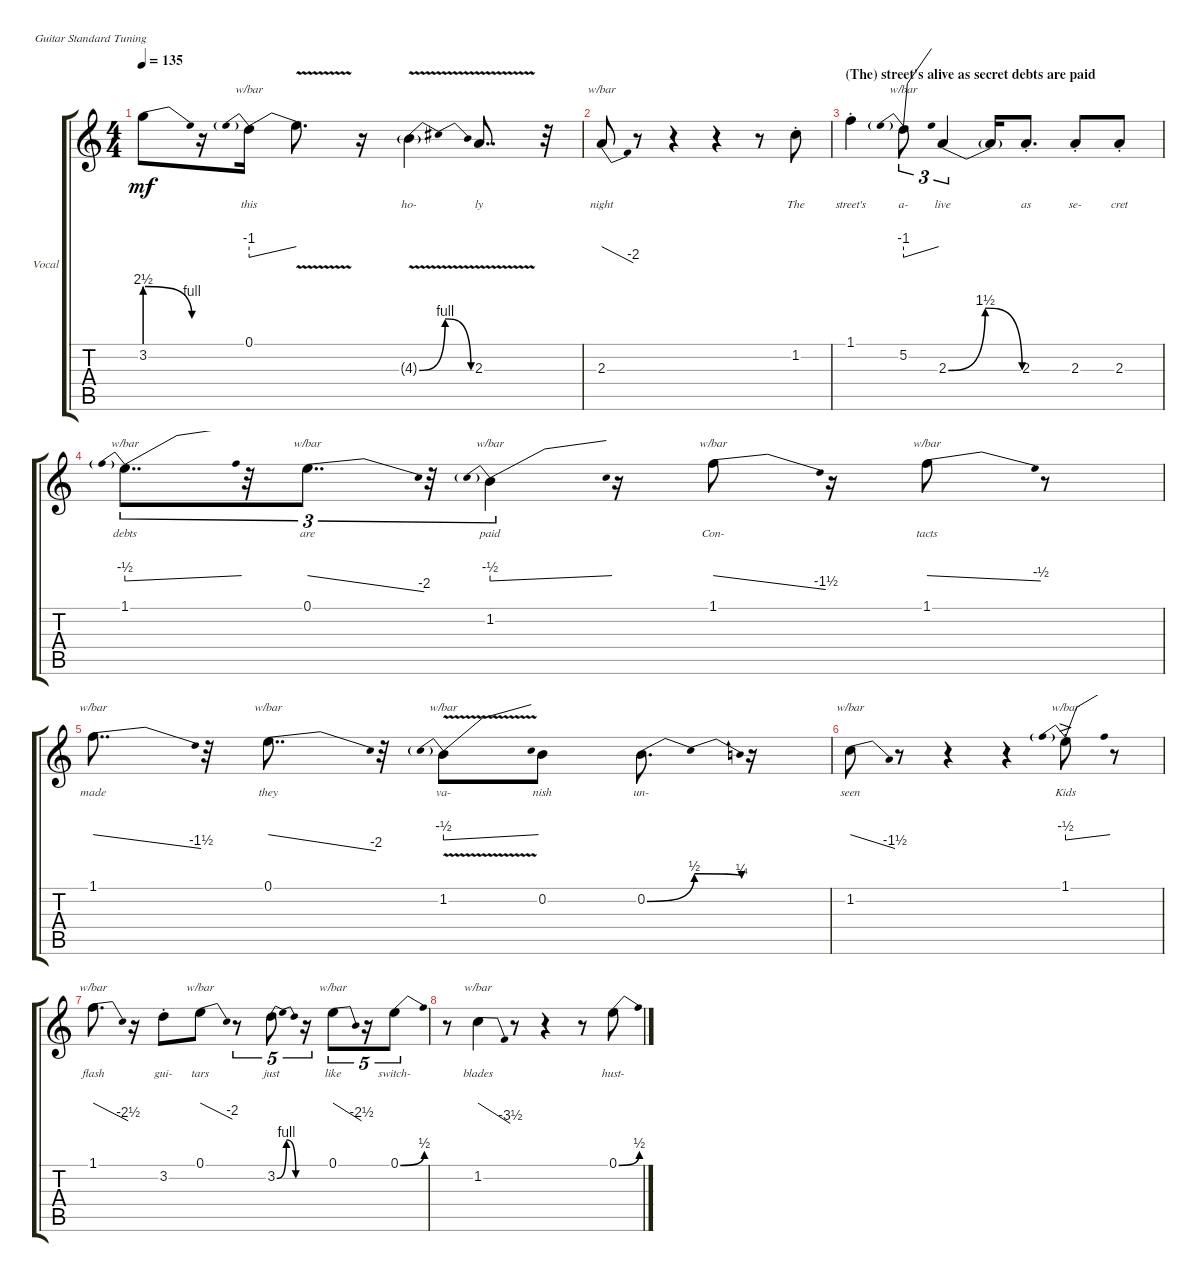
\defaultSystemsLayout 4
\bracketExtendMode groupsimilarinstruments
\firstSystemTrackNameOrientation horizontal
\otherSystemsTrackNameOrientation horizontal
\track ("Vocal" "Vocal") {instrument electricguitarclean}
\staff {score tabs}
\tuning (E4 B3 G3 D3 A2 E2)
\ts (4 4)
\tempo 135
\clef g2
\scale
0.333333
\ks c
3.2{be (release 0.6 10 1.2 4) t}.8{lyrics (0 "") lyrics (1 "") lyrics (2 "") lyrics (3 "") lyrics (4 "") dy mf} r.16 0.1.16{tbe (predivedive default 0 -4 16.2 0) lyrics (0 "this") lyrics (1 "") lyrics (2 "") lyrics (3 "") lyrics (4 "")} 0.1{v t}.8{d lyrics (0 "") lyrics (1 "") lyrics (2 "") lyrics (3 "") lyrics (4 "")} r.16 4.3{be (bendrelease 4.2 0 10.2 4 12 4 19.2 0) v g}.4{lyrics (0 "ho-") lyrics (1 "") lyrics (2 "") lyrics (3 "") lyrics (4 "")} 2.3{v}.8{dd lyrics (0 "ly") lyrics (1 "") lyrics (2 "") lyrics (3 "") lyrics (4 "")} r.32 |
\scale
0.333333 2.3.8{tbe (dive default 44.4 0 59.4 -8) lyrics (0 "night") lyrics (1 "") lyrics (2 "") lyrics (3 "") lyrics (4 "")} r.8 r.4 r.4 r.8 1.2{st}.8{lyrics (0 "The") lyrics (1 "") lyrics (2 "") lyrics (3 "") lyrics (4 "")} |
\section ("" "(The) street's alive as secret debts are paid")
\scale
0.333333 1.1{st}.4{lyrics (0 "street's") lyrics (1 "") lyrics (2 "") lyrics (3 "") lyrics (4 "")} 5.2.8{tu (3 2) tbe (predivedive default 0 -4 12 0) lyrics (0 "a-") lyrics (1 "") lyrics (2 "") lyrics (3 "") lyrics (4 "")} 2.3{be (bendrelease 0 0 3.5999999999999996 6 24 6 32.4 0)}.4{tu (3 2) lyrics (0 "live") lyrics (1 "") lyrics (2 "") lyrics (3 "") lyrics (4 "")} 2.3{t}.16{lyrics (0 "") lyrics (1 "") lyrics (2 "") lyrics (3 "") lyrics (4 "")} 2.3{st}.8{d lyrics (0 "as") lyrics (1 "") lyrics (2 "") lyrics (3 "") lyrics (4 "")} 2.3{st}.8{lyrics (0 "se-") lyrics (1 "") lyrics (2 "") lyrics (3 "") lyrics (4 "")} 2.3{st}.8{lyrics (0 "cret") lyrics (1 "") lyrics (2 "") lyrics (3 "") lyrics (4 "")} |
\scale
0.333333 1.1.8{dd tu (3 2) tbe (predivedive default 0 -2 30 0) lyrics (0 "debts") lyrics (1 "") lyrics (2 "") lyrics (3 "") lyrics (4 "")} r.32{tu (3 2)} 0.1.8{dd tu (3 2) tbe (dive default 41.4 0 59.4 -8) lyrics (0 "are") lyrics (1 "") lyrics (2 "") lyrics (3 "") lyrics (4 "")} r.32{tu (3 2)} 1.2.4{tu (3 2) tbe (predivedive default 0 -2 34.8 0) lyrics (0 "paid") lyrics (1 "") lyrics (2 "") lyrics (3 "") lyrics (4 "")} r.16 1.1.8{tbe (dive default 46.199999999999996 0 60 -6) lyrics (0 "Con-") lyrics (1 "") lyrics (2 "") lyrics (3 "") lyrics (4 "")} r.16 1.1.8{tbe (dive default 40.199999999999996 0 44.4 -2) lyrics (0 "tacts") lyrics (1 "") lyrics (2 "") lyrics (3 "") lyrics (4 "")} r.8 |
\scale
0.333333 1.1.8{dd tbe (dive default 26.4 0 43.199999999999996 -6) lyrics (0 "made") lyrics (1 "") lyrics (2 "") lyrics (3 "") lyrics (4 "")} r.32 0.1.8{dd tbe (dive default 24.599999999999998 0 45.6 -8) lyrics (0 "they") lyrics (1 "") lyrics (2 "") lyrics (3 "") lyrics (4 "")} r.32 1.2{v}.8{tbe (predivedive default 0 -2 16.2 0) lyrics (0 "va-") lyrics (1 "") lyrics (2 "") lyrics (3 "") lyrics (4 "")} 0.2.8{lyrics (0 "nish") lyrics (1 "") lyrics (2 "") lyrics (3 "") lyrics (4 "")} 0.2{be (bendrelease 8.4 0 18.599999999999998 2 49.199999999999996 2 59.4 1)}.8{d lyrics (0 "un-") lyrics (1 "") lyrics (2 "") lyrics (3 "") lyrics (4 "")} r.16 |
\scale
0.333333 1.2.8{tbe (dive default 43.8 0 59.4 -6) lyrics (0 "seen") lyrics (1 "") lyrics (2 "") lyrics (3 "") lyrics (4 "")} r.8 r.4 r.4 1.1{ac st}.8{tbe (predivedive default 0 -2 12 0) lyrics (0 "Kids") lyrics (1 "") lyrics (2 "") lyrics (3 "") lyrics (4 "")} r.8 |
\scale
0.333333 1.1.8{d tbe (dive default 40.8 0 60 -10) lyrics (0 "flash") lyrics (1 "") lyrics (2 "") lyrics (3 "") lyrics (4 "")} r.16 3.2{st}.8{lyrics (0 "gui-") lyrics (1 "") lyrics (2 "") lyrics (3 "") lyrics (4 "")} 0.1.8{tbe (dive default 42.6 0 58.199999999999996 -8) lyrics (0 "tars") lyrics (1 "") lyrics (2 "") lyrics (3 "") lyrics (4 "")} r.8{tu (5 4) lyrics (0 "") lyrics (1 "") lyrics (2 "") lyrics (3 "") lyrics (4 "")} 3.2{be (bendrelease 12 0 23.4 4 31.799999999999997 4 43.199999999999996 0)}.8{tu (5 4) lyrics (0 "just") lyrics (1 "") lyrics (2 "") lyrics (3 "") lyrics (4 "")} r.16{tu (5 4)} 0.1.8{tu (5 4) tbe (dive default 37.8 0 54 -10) lyrics (0 "like") lyrics (1 "") lyrics (2 "") lyrics (3 "") lyrics (4 "")} r.16{tu (5 4)} 0.1{be (bend 18 0 21 2)}.8{tu (5 4) lyrics (0 "switch-") lyrics (1 "") lyrics (2 "") lyrics (3 "") lyrics (4 "")} |
\scale
0.333333 r.8 1.2.4{tbe (dive default 20.4 0 59.4 -14) lyrics (0 "blades") lyrics (1 "") lyrics (2 "") lyrics (3 "") lyrics (4 "")} r.8 r.4 r.8 0.1{be (bend 24 0 33 2)}.8{lyrics (0 "hust-") lyrics (1 "") lyrics (2 "") lyrics (3 "") lyrics (4 "")}
